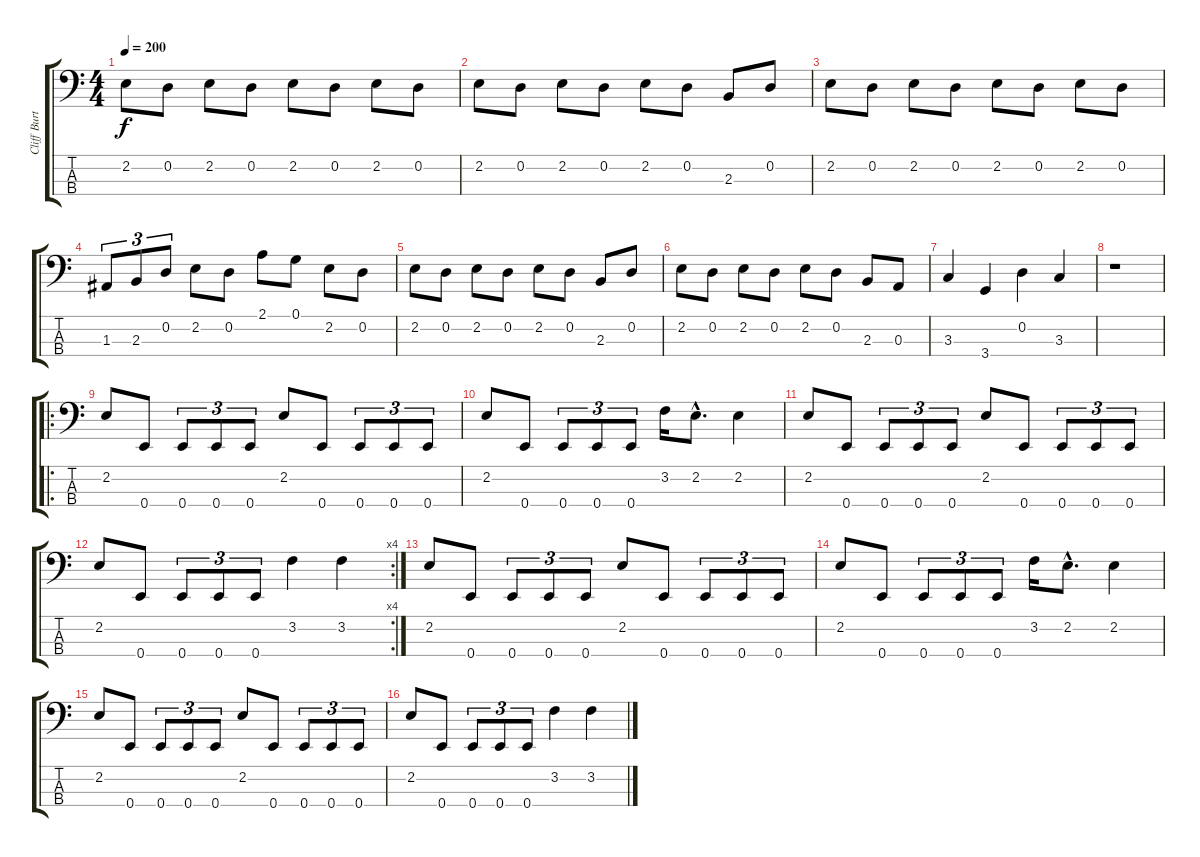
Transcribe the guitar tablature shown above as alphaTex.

\track ("Cliff Burton" "Cliff Burt") {instrument electricbassfinger}
\staff {score tabs}
\tuning (G2 D2 A1 E1) {hide}
\ts (4 4)
\tempo 200
\clef f4
\ks c
2.2.8{dy f} 0.2.8 2.2.8 0.2.8 2.2.8 0.2.8 2.2.8 0.2.8 |
2.2.8 0.2.8 2.2.8 0.2.8 2.2.8 0.2.8 2.3.8 0.2.8 |
2.2.8 0.2.8 2.2.8 0.2.8 2.2.8 0.2.8 2.2.8 0.2.8 |
1.3.8{tu (3 2)} 2.3.8{tu (3 2)} 0.2.8{tu (3 2)} 2.2.8 0.2.8 2.1.8 0.1.8 2.2.8 0.2.8 |
2.2.8 0.2.8 2.2.8 0.2.8 2.2.8 0.2.8 2.3.8 0.2.8 |
2.2.8 0.2.8 2.2.8 0.2.8 2.2.8 0.2.8 2.3.8 0.3.8 |
3.3.4 3.4.4 0.2.4 3.3.4 |
r.1 |
\ro
2.2.8 0.4.8 0.4.8{tu (3 2)} 0.4.8{tu (3 2)} 0.4.8{tu (3 2)} 2.2.8 0.4.8 0.4.8{tu (3 2)} 0.4.8{tu (3 2)} 0.4.8{tu (3 2)} |
2.2.8 0.4.8 0.4.8{tu (3 2)} 0.4.8{tu (3 2)} 0.4.8{tu (3 2)} 3.2.16 2.2{hac}.8{d} 2.2.4 |
2.2.8 0.4.8 0.4.8{tu (3 2)} 0.4.8{tu (3 2)} 0.4.8{tu (3 2)} 2.2.8 0.4.8 0.4.8{tu (3 2)} 0.4.8{tu (3 2)} 0.4.8{tu (3 2)} |
\rc 4
2.2.8 0.4.8 0.4.8{tu (3 2)} 0.4.8{tu (3 2)} 0.4.8{tu (3 2)} 3.2.4 3.2.4 |
2.2.8 0.4.8 0.4.8{tu (3 2)} 0.4.8{tu (3 2)} 0.4.8{tu (3 2)} 2.2.8 0.4.8 0.4.8{tu (3 2)} 0.4.8{tu (3 2)} 0.4.8{tu (3 2)} |
2.2.8 0.4.8 0.4.8{tu (3 2)} 0.4.8{tu (3 2)} 0.4.8{tu (3 2)} 3.2.16 2.2{hac}.8{d} 2.2.4 |
2.2.8 0.4.8 0.4.8{tu (3 2)} 0.4.8{tu (3 2)} 0.4.8{tu (3 2)} 2.2.8 0.4.8 0.4.8{tu (3 2)} 0.4.8{tu (3 2)} 0.4.8{tu (3 2)} |
2.2.8 0.4.8 0.4.8{tu (3 2)} 0.4.8{tu (3 2)} 0.4.8{tu (3 2)} 3.2.4 3.2.4
